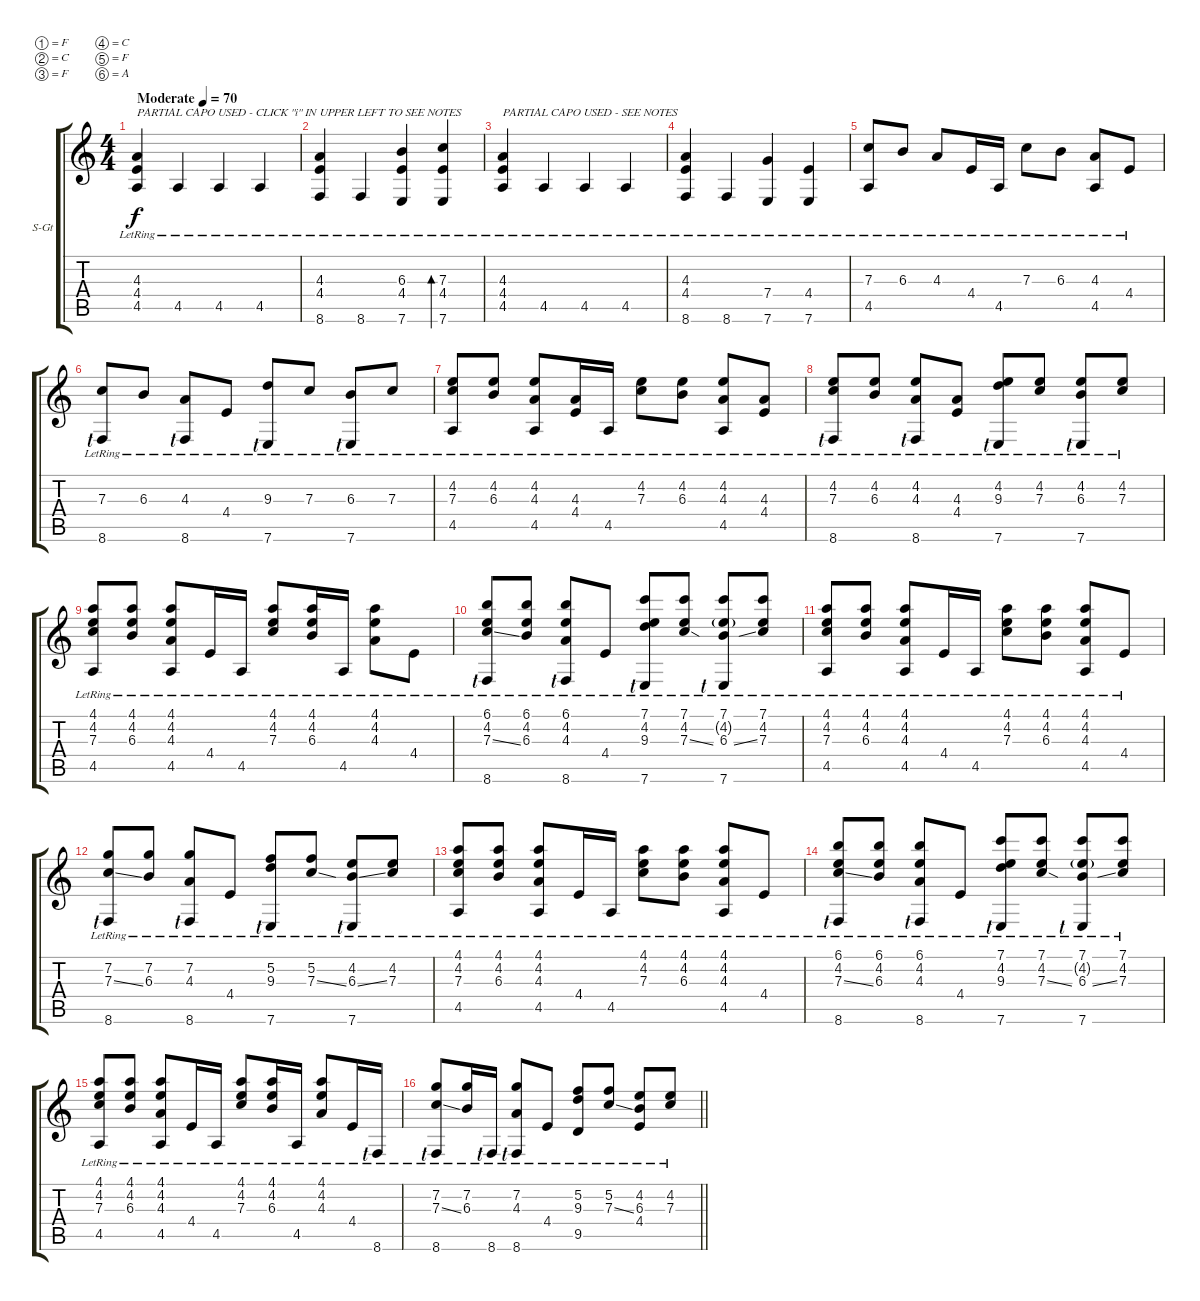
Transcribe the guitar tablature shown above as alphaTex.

\bracketExtendMode groupsimilarinstruments
\firstSystemTrackNameOrientation horizontal
\otherSystemsTrackNameOrientation horizontal
\track ("Piste 1" "S-Gt") {instrument acousticguitarsteel}
\staff {score tabs}
\tuning (F4 C4 F3 C3 F2 A1)
\ts (4 4)
\beaming (8 2 2 2 2)
\tempo (70 "Moderate")
\clef g2
\ks c
(4.3{lr} 4.4{lr} 4.5{lr}).4{txt "PARTIAL CAPO USED - CLICK \"i\" IN UPPER LEFT TO SEE NOTES" dy f instrument acousticguitarsteel} 4.5{lr}.4 4.5{lr}.4 4.5{lr}.4 |
(4.3{lr} 4.4{lr} 8.6{lr}).4 8.6{lr}.4 (6.3{lr} 4.4{lr} 7.6{lr}).4 (7.3{lr} 4.4{lr} 7.6{lr}).4{bd 120} |
(4.3{lr} 4.4{lr} 4.5{lr}).4{txt "PARTIAL CAPO USED - SEE NOTES"} 4.5{lr}.4 4.5{lr}.4 4.5{lr}.4 |
(4.3{lr} 4.4{lr} 8.6{lr}).4 8.6{lr}.4 (7.4{lr} 7.6{lr}).4 (4.4{lr} 7.6{lr}).4 |
(7.3{lr} 4.5{lr}).8 6.3{lr}.8 4.3{lr}.8 4.4{lr}.16 4.5{lr}.16 7.3{lr}.8 6.3{lr}.8 (4.3{lr} 4.5{lr}).8 4.4{lr}.8 |
(7.3{lr} 8.6{lr lf 1}).8 6.3{lr}.8 (4.3{lr} 8.6{lr lf 1}).8 4.4{lr}.8 (9.3{lr} 7.6{lr lf 1}).8 7.3{lr}.8 (6.3{lr} 7.6{lr lf 1}).8 7.3{lr}.8 |
(4.2{lr} 7.3{lr} 4.5{lr}).8 (4.2{lr} 6.3{lr}).8 (4.2{lr} 4.3{lr} 4.5{lr}).8 (4.3{lr} 4.4{lr}).16 4.5{lr}.16 (4.2{lr} 7.3{lr}).8 (4.2{lr} 6.3{lr}).8 (4.2{lr} 4.3{lr} 4.5{lr}).8 (4.3{lr} 4.4{lr}).8 |
(4.2{lr} 7.3{lr} 8.6{lr lf 1}).8 (4.2{lr} 6.3{lr}).8 (4.2{lr} 4.3{lr} 8.6{lr lf 1}).8 (4.3{lr} 4.4{lr}).8 (4.2{lr} 9.3{lr} 7.6{lr lf 1}).8 (4.2{lr} 7.3{lr}).8 (4.2{lr} 6.3{lr} 7.6{lr lf 1}).8 (4.2{lr} 7.3{lr}).8 |
(4.1{lr} 4.2{lr} 7.3{lr} 4.5{lr}).8 (4.1{lr} 4.2{lr} 6.3{lr}).8 (4.1{lr} 4.2{lr} 4.3{lr} 4.5{lr}).8 4.4{lr}.16 4.5{lr}.16 (4.1{lr} 4.2{lr} 7.3{lr}).8 (4.1{lr} 4.2{lr} 6.3{lr}).16 4.5{lr}.16 (4.1{lr} 4.2{lr} 4.3{lr}).8 4.4{lr}.8 |
(6.1{lr} 4.2{lr} 7.3{ss lr} 8.6{lr lf 1}).8 (6.1{lr} 4.2{lr} 6.3{lr}).8 (6.1{lr} 4.2{lr} 4.3{lr} 8.6{lr lf 1}).8 4.4{lr}.8 (7.1{lr} 4.2{lr} 9.3{lr} 7.6{lr lf 1}).8 (7.1{lr} 4.2{lr} 7.3{ss lr}).8 (7.1{lr} 4.2{g lr} 6.3{ss lr} 7.6{lr lf 1}).8 (7.1{lr} 4.2{lr} 7.3{lr}).8 |
(4.1{lr} 4.2{lr} 7.3{lr} 4.5{lr}).8 (4.1{lr} 4.2{lr} 6.3{lr}).8 (4.1{lr} 4.2{lr} 4.3{lr} 4.5{lr}).8 4.4{lr}.16 4.5{lr}.16 (4.1{lr} 4.2{lr} 7.3{lr}).8 (4.1{lr} 4.2{lr} 6.3{lr}).8 (4.1{lr} 4.2{lr} 4.3{lr} 4.5{lr}).8 4.4{lr}.8 |
(7.2{lr} 7.3{ss lr} 8.6{lr lf 1}).8 (7.2{lr} 6.3{lr}).8 (7.2{lr} 4.3{lr} 8.6{lr lf 1}).8 4.4{lr}.8 (5.2{lr} 9.3{lr} 7.6{lr lf 1}).8 (5.2{lr} 7.3{ss lr}).8 (4.2{lr} 6.3{ss lr} 7.6{lr lf 1}).8 (4.2{lr} 7.3{lr}).8 |
(4.1{lr} 4.2{lr} 7.3{lr} 4.5{lr}).8 (4.1{lr} 4.2{lr} 6.3{lr}).8 (4.1{lr} 4.2{lr} 4.3{lr} 4.5{lr}).8 4.4{lr}.16 4.5{lr}.16 (4.1{lr} 4.2{lr} 7.3{lr}).8 (4.1{lr} 4.2{lr} 6.3{lr}).8 (4.1{lr} 4.2{lr} 4.3{lr} 4.5{lr}).8 4.4{lr}.8 |
(6.1{lr} 4.2{lr} 7.3{ss lr} 8.6{lr lf 1}).8 (6.1{lr} 4.2{lr} 6.3{lr}).8 (6.1{lr} 4.2{lr} 4.3{lr} 8.6{lr lf 1}).8 4.4{lr}.8 (7.1{lr} 4.2{lr} 9.3{lr} 7.6{lr lf 1}).8 (7.1{lr} 4.2{lr} 7.3{ss lr}).8 (7.1{lr} 4.2{g lr} 6.3{ss lr} 7.6{lr lf 1}).8 (7.1{lr} 4.2{lr} 7.3{lr}).8 |
(4.1{lr} 4.2{lr} 7.3{lr} 4.5{lr}).8 (4.1{lr} 4.2{lr} 6.3{lr}).8 (4.1{lr} 4.2{lr} 4.3{lr} 4.5{lr}).8 4.4{lr}.16 4.5{lr}.16 (4.1{lr} 4.2{lr} 7.3{lr}).8 (4.1{lr} 4.2{lr} 6.3{lr}).16 4.5{lr}.16 (4.1{lr} 4.2{lr} 4.3{lr}).8 4.4{lr}.16 8.6{lr lf 1}.16 |
\barLineRight lightlight
(7.2{lr} 7.3{ss lr} 8.6{lr lf 1}).8 (7.2{lr} 6.3{lr}).16 8.6{lr lf 1}.16 (7.2{lr} 4.3{lr} 8.6{lr lf 1}).8 4.4{lr}.8 (5.2{lr} 9.3{lr} 9.5{lr}).8 (5.2{lr} 7.3{ss lr}).8 (4.2{lr} 6.3{lr} 4.4{lr}).8 (4.2{lr} 7.3{lr}).8
